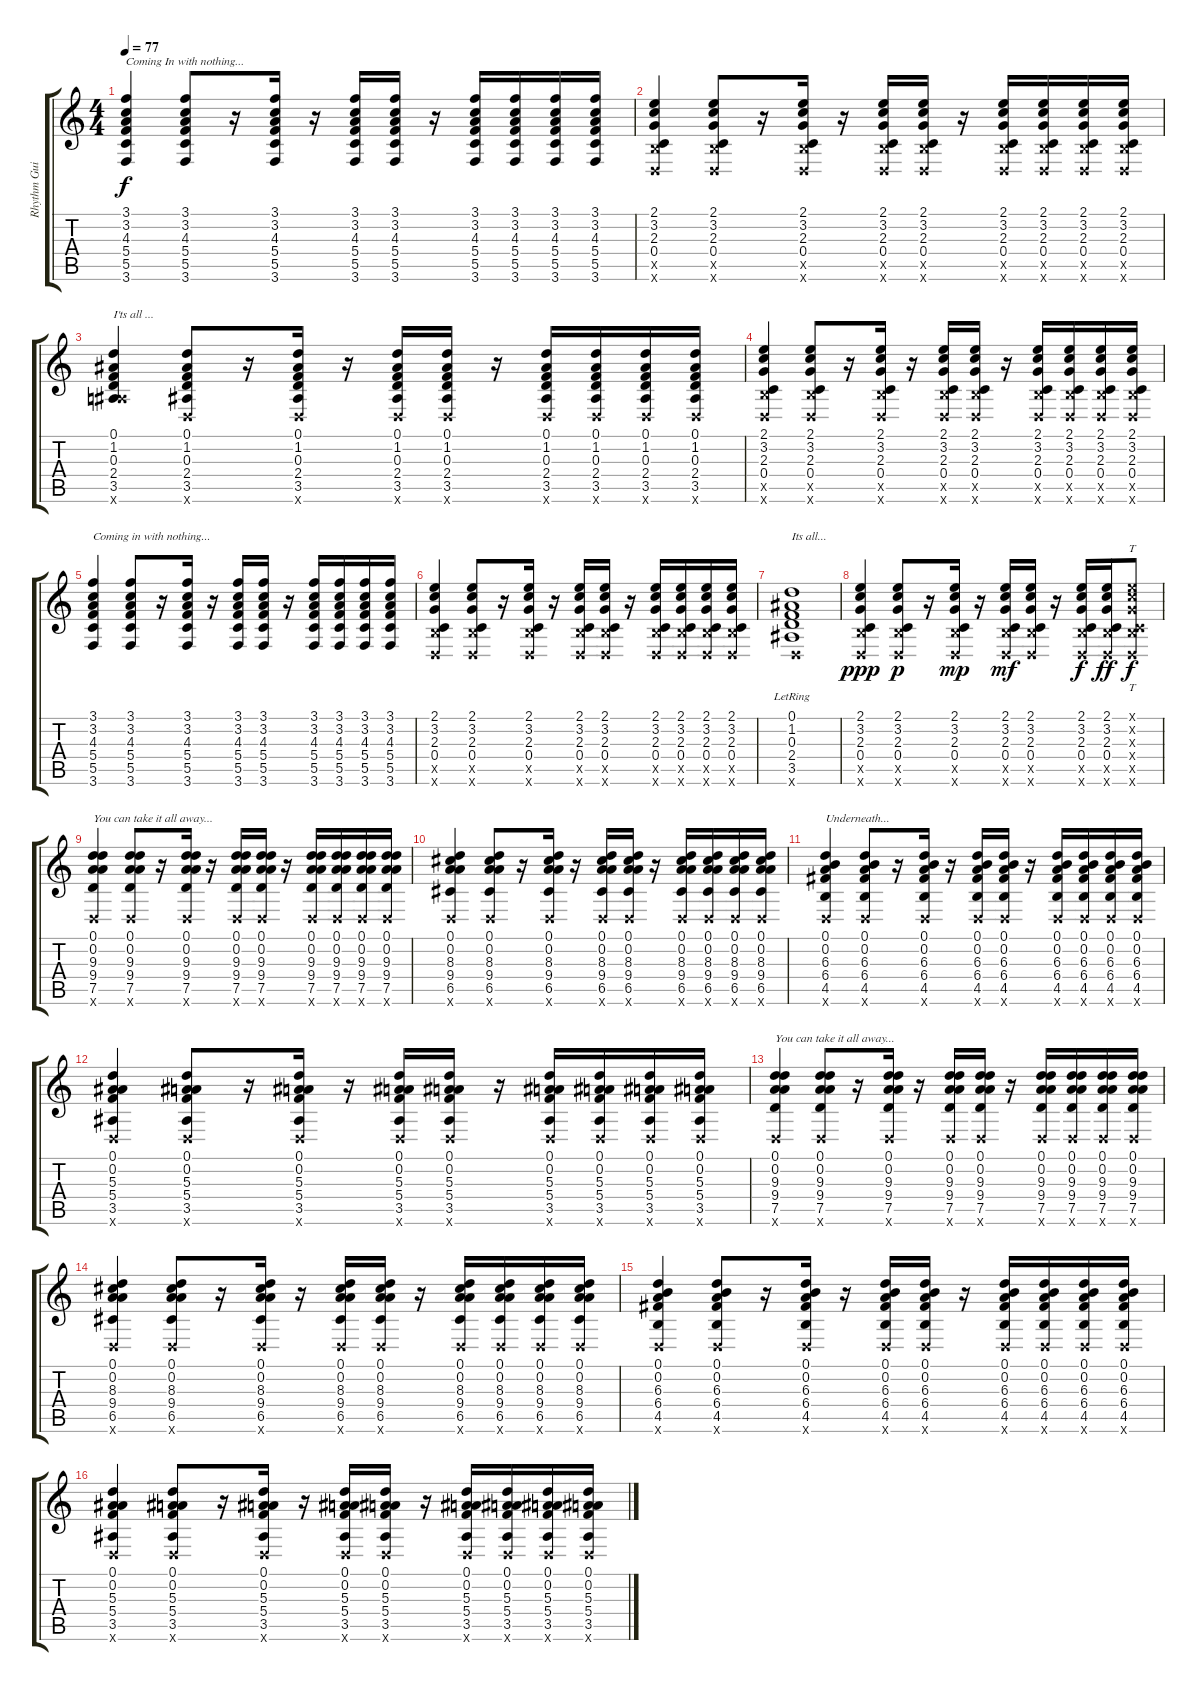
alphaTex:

\track ("Rhythm Guitar" "Rhythm Gui") {instrument acousticguitarsteel}
\staff {score tabs}
\tuning (D4 A3 F3 C3 G2 D2) {hide}
\ts (4 4)
\tempo 77
\clef g2
\ks c
(3.1 3.2 4.3 5.4 5.5 3.6).4{txt "Coming In with nothing..." dy f} (3.1 3.2 4.3 5.4 5.5 3.6).8 r.16 (3.1 3.2 4.3 5.4 5.5 3.6).16 r.16 (3.1 3.2 4.3 5.4 5.5 3.6).16 (3.1 3.2 4.3 5.4 5.5 3.6).16 r.16 (3.1 3.2 4.3 5.4 5.5 3.6).16 (3.1 3.2 4.3 5.4 5.5 3.6).16 (3.1 3.2 4.3 5.4 5.5 3.6).16 (3.1 3.2 4.3 5.4 5.5 3.6).16 |
(2.1 3.2 2.3 0.4 4.5{x} 0.6{x}).4 (2.1 3.2 2.3 0.4 4.5{x} 0.6{x}).8 r.16 (2.1 3.2 2.3 0.4 4.5{x} 0.6{x}).16 r.16 (2.1 3.2 2.3 0.4 4.5{x} 0.6{x}).16 (2.1 3.2 2.3 0.4 4.5{x} 0.6{x}).16 r.16 (2.1 3.2 2.3 0.4 4.5{x} 0.6{x}).16 (2.1 3.2 2.3 0.4 4.5{x} 0.6{x}).16 (2.1 3.2 2.3 0.4 4.5{x} 0.6{x}).16 (2.1 3.2 2.3 0.4 4.5{x} 0.6{x}).16 |
(0.1 1.2 0.3 2.4 3.5 7.6{x}).4{txt "I'ts all ... "} (0.1 1.2 0.3 2.4 3.5 0.6{x}).8 r.16 (0.1 1.2 0.3 2.4 3.5 0.6{x}).16 r.16 (0.1 1.2 0.3 2.4 3.5 0.6{x}).16 (0.1 1.2 0.3 2.4 3.5 0.6{x}).16 r.16 (0.1 1.2 0.3 2.4 3.5 0.6{x}).16 (0.1 1.2 0.3 2.4 3.5 0.6{x}).16 (0.1 1.2 0.3 2.4 3.5 0.6{x}).16 (0.1 1.2 0.3 2.4 3.5 0.6{x}).16 |
(2.1 3.2 2.3 0.4 4.5{x} 0.6{x}).4 (2.1 3.2 2.3 0.4 4.5{x} 0.6{x}).8 r.16 (2.1 3.2 2.3 0.4 4.5{x} 0.6{x}).16 r.16 (2.1 3.2 2.3 0.4 4.5{x} 0.6{x}).16 (2.1 3.2 2.3 0.4 4.5{x} 0.6{x}).16 r.16 (2.1 3.2 2.3 0.4 4.5{x} 0.6{x}).16 (2.1 3.2 2.3 0.4 4.5{x} 0.6{x}).16 (2.1 3.2 2.3 0.4 4.5{x} 0.6{x}).16 (2.1 3.2 2.3 0.4 4.5{x} 0.6{x}).16 |
(3.1 3.2 4.3 5.4 5.5 3.6).4{txt "Coming in with nothing..."} (3.1 3.2 4.3 5.4 5.5 3.6).8 r.16 (3.1 3.2 4.3 5.4 5.5 3.6).16 r.16 (3.1 3.2 4.3 5.4 5.5 3.6).16 (3.1 3.2 4.3 5.4 5.5 3.6).16 r.16 (3.1 3.2 4.3 5.4 5.5 3.6).16 (3.1 3.2 4.3 5.4 5.5 3.6).16 (3.1 3.2 4.3 5.4 5.5 3.6).16 (3.1 3.2 4.3 5.4 5.5 3.6).16 |
(2.1 3.2 2.3 0.4 4.5{x} 0.6{x}).4 (2.1 3.2 2.3 0.4 4.5{x} 0.6{x}).8 r.16 (2.1 3.2 2.3 0.4 4.5{x} 0.6{x}).16 r.16 (2.1 3.2 2.3 0.4 4.5{x} 0.6{x}).16 (2.1 3.2 2.3 0.4 4.5{x} 0.6{x}).16 r.16 (2.1 3.2 2.3 0.4 4.5{x} 0.6{x}).16 (2.1 3.2 2.3 0.4 4.5{x} 0.6{x}).16 (2.1 3.2 2.3 0.4 4.5{x} 0.6{x}).16 (2.1 3.2 2.3 0.4 4.5{x} 0.6{x}).16 |
(0.1{lr} 1.2 0.3 2.4 3.5 0.6{x}).1{txt "Its all..."} |
(2.1 3.2 2.3 0.4 4.5{x} 0.6{x}).4{dy ppp} (2.1 3.2 2.3 0.4 4.5{x} 0.6{x}).8{dy p} r.16 (2.1 3.2 2.3 0.4 4.5{x} 0.6{x}).16{dy mp} r.16 (2.1 3.2 2.3 0.4 4.5{x} 0.6{x}).16{dy mf} (2.1 3.2 2.3 0.4 4.5{x} 0.6{x}).16 r.16 (2.1 3.2 2.3 0.4 4.5{x} 0.6{x}).16{dy f} (2.1 3.2 2.3 0.4 4.5{x} 0.6{x}).16{dy ff} (2.1{x} 3.2{x} 2.3{x} 0.4{x} 4.5{x} 0.6{x}).8{tt dy f} |
(0.1 0.2 9.3 9.4 7.5 0.6{x}).4{txt "You can take it all away..."} (0.1 0.2 9.3 9.4 7.5 0.6{x}).8 r.16 (0.1 0.2 9.3 9.4 7.5 0.6{x}).16 r.16 (0.1 0.2 9.3 9.4 7.5 0.6{x}).16 (0.1 0.2 9.3 9.4 7.5 0.6{x}).16 r.16 (0.1 0.2 9.3 9.4 7.5 0.6{x}).16 (0.1 0.2 9.3 9.4 7.5 0.6{x}).16 (0.1 0.2 9.3 9.4 7.5 0.6{x}).16 (0.1 0.2 9.3 9.4 7.5 0.6{x}).16 |
(0.1 0.2 8.3 9.4 6.5 0.6{x}).4 (0.1 0.2 8.3 9.4 6.5 0.6{x}).8 r.16 (0.1 0.2 8.3 9.4 6.5 0.6{x}).16 r.16 (0.1 0.2 8.3 9.4 6.5 0.6{x}).16 (0.1 0.2 8.3 9.4 6.5 0.6{x}).16 r.16 (0.1 0.2 8.3 9.4 6.5 0.6{x}).16 (0.1 0.2 8.3 9.4 6.5 0.6{x}).16 (0.1 0.2 8.3 9.4 6.5 0.6{x}).16 (0.1 0.2 8.3 9.4 6.5 0.6{x}).16 |
(0.1 0.2 6.3 6.4 4.5 0.6{x}).4{txt "Underneath..."} (0.1 0.2 6.3 6.4 4.5 0.6{x}).8 r.16 (0.1 0.2 6.3 6.4 4.5 0.6{x}).16 r.16 (0.1 0.2 6.3 6.4 4.5 0.6{x}).16 (0.1 0.2 6.3 6.4 4.5 0.6{x}).16 r.16 (0.1 0.2 6.3 6.4 4.5 0.6{x}).16 (0.1 0.2 6.3 6.4 4.5 0.6{x}).16 (0.1 0.2 6.3 6.4 4.5 0.6{x}).16 (0.1 0.2 6.3 6.4 4.5 0.6{x}).16 |
(0.1 0.2 5.3 5.4 3.5 0.6{x}).4 (0.1 0.2 5.3 5.4 3.5 0.6{x}).8 r.16 (0.1 0.2 5.3 5.4 3.5 0.6{x}).16 r.16 (0.1 0.2 5.3 5.4 3.5 0.6{x}).16 (0.1 0.2 5.3 5.4 3.5 0.6{x}).16 r.16 (0.1 0.2 5.3 5.4 3.5 0.6{x}).16 (0.1 0.2 5.3 5.4 3.5 0.6{x}).16 (0.1 0.2 5.3 5.4 3.5 0.6{x}).16 (0.1 0.2 5.3 5.4 3.5 0.6{x}).16 |
(0.1 0.2 9.3 9.4 7.5 0.6{x}).4{txt "You can take it all away..."} (0.1 0.2 9.3 9.4 7.5 0.6{x}).8 r.16 (0.1 0.2 9.3 9.4 7.5 0.6{x}).16 r.16 (0.1 0.2 9.3 9.4 7.5 0.6{x}).16 (0.1 0.2 9.3 9.4 7.5 0.6{x}).16 r.16 (0.1 0.2 9.3 9.4 7.5 0.6{x}).16 (0.1 0.2 9.3 9.4 7.5 0.6{x}).16 (0.1 0.2 9.3 9.4 7.5 0.6{x}).16 (0.1 0.2 9.3 9.4 7.5 0.6{x}).16 |
(0.1 0.2 8.3 9.4 6.5 0.6{x}).4 (0.1 0.2 8.3 9.4 6.5 0.6{x}).8 r.16 (0.1 0.2 8.3 9.4 6.5 0.6{x}).16 r.16 (0.1 0.2 8.3 9.4 6.5 0.6{x}).16 (0.1 0.2 8.3 9.4 6.5 0.6{x}).16 r.16 (0.1 0.2 8.3 9.4 6.5 0.6{x}).16 (0.1 0.2 8.3 9.4 6.5 0.6{x}).16 (0.1 0.2 8.3 9.4 6.5 0.6{x}).16 (0.1 0.2 8.3 9.4 6.5 0.6{x}).16 |
(0.1 0.2 6.3 6.4 4.5 0.6{x}).4 (0.1 0.2 6.3 6.4 4.5 0.6{x}).8 r.16 (0.1 0.2 6.3 6.4 4.5 0.6{x}).16 r.16 (0.1 0.2 6.3 6.4 4.5 0.6{x}).16 (0.1 0.2 6.3 6.4 4.5 0.6{x}).16 r.16 (0.1 0.2 6.3 6.4 4.5 0.6{x}).16 (0.1 0.2 6.3 6.4 4.5 0.6{x}).16 (0.1 0.2 6.3 6.4 4.5 0.6{x}).16 (0.1 0.2 6.3 6.4 4.5 0.6{x}).16 |
(0.1 0.2 5.3 5.4 3.5 0.6{x}).4 (0.1 0.2 5.3 5.4 3.5 0.6{x}).8 r.16 (0.1 0.2 5.3 5.4 3.5 0.6{x}).16 r.16 (0.1 0.2 5.3 5.4 3.5 0.6{x}).16 (0.1 0.2 5.3 5.4 3.5 0.6{x}).16 r.16 (0.1 0.2 5.3 5.4 3.5 0.6{x}).16 (0.1 0.2 5.3 5.4 3.5 0.6{x}).16 (0.1 0.2 5.3 5.4 3.5 0.6{x}).16 (0.1 0.2 5.3 5.4 3.5 0.6{x}).16
